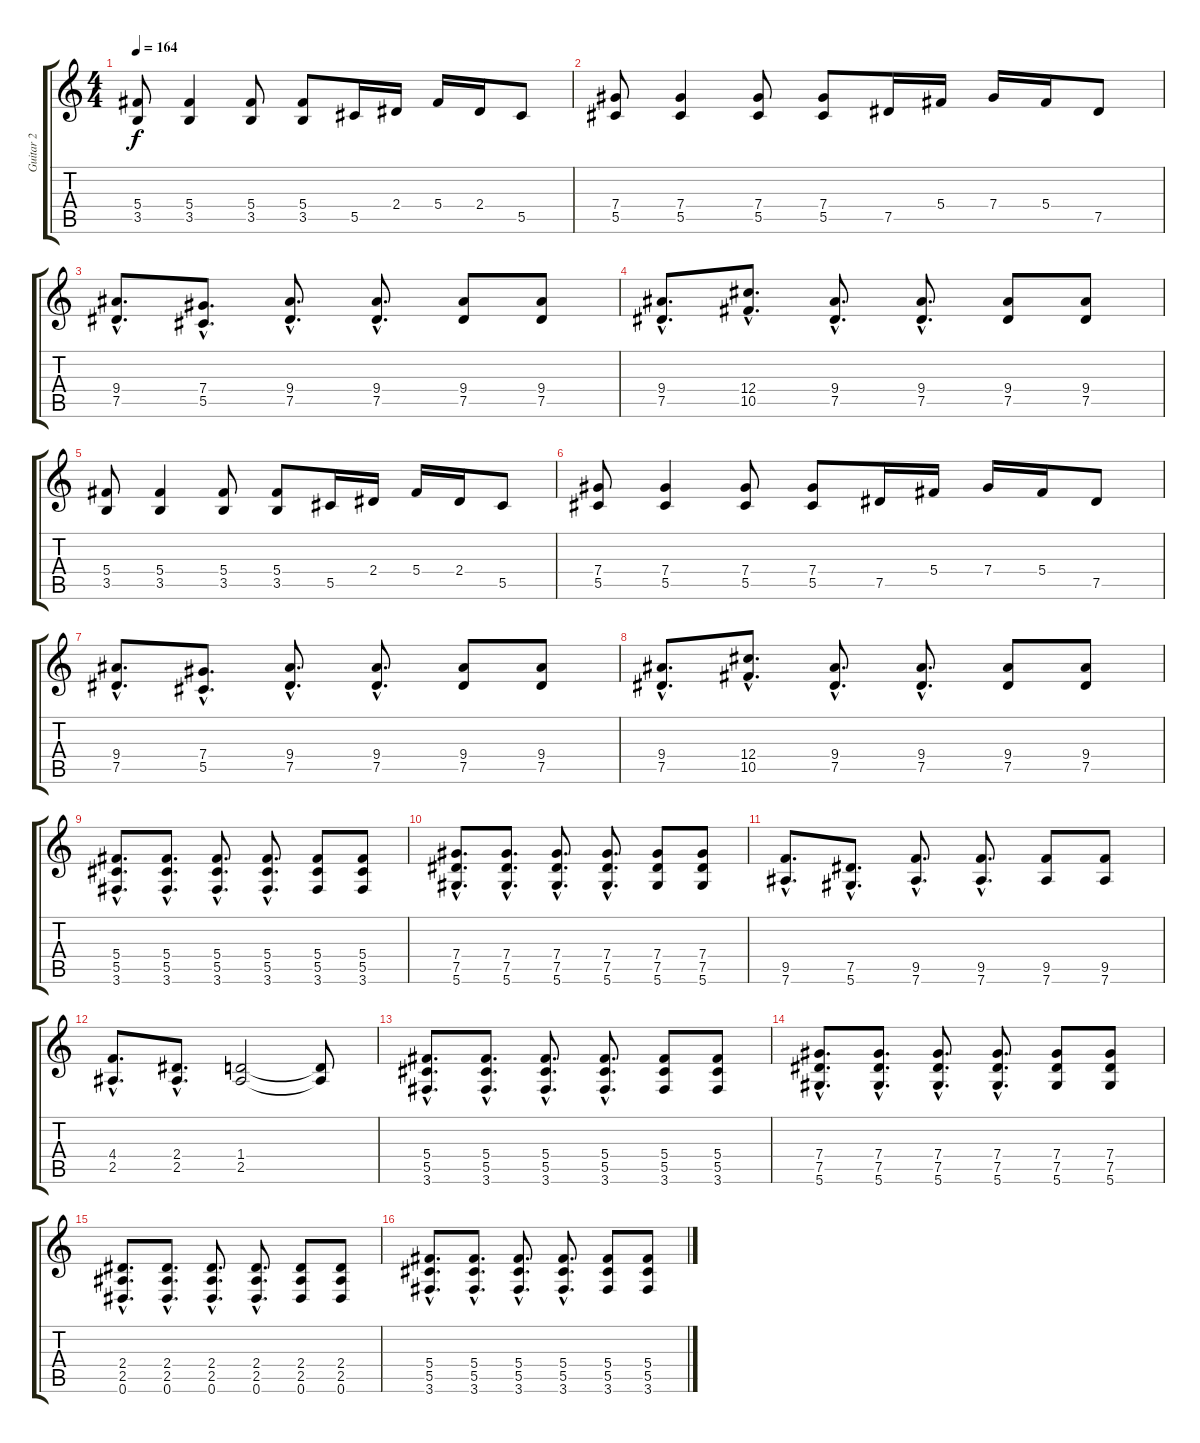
\track ("Guitar 2" "Guitar 2") {instrument distortionguitar}
\staff {score tabs}
\tuning (Eb4 Bb3 Gb3 Db3 Ab2 Eb2) {hide}
\ts (4 4)
\tempo 164
\clef g2
\ks c
(5.4 3.5).8{dy f} (5.4 3.5).4 (5.4 3.5).8 (5.4 3.5).8 5.5.16 2.4.16 5.4.16 2.4.16 5.5.8 |
(7.4 5.5).8 (7.4 5.5).4 (7.4 5.5).8 (7.4 5.5).8 7.5.16 5.4.16 7.4.16 5.4.16 7.5.8 |
(9.4{hac} 7.5{hac}).8{d} (7.4{hac} 5.5{hac}).8{d} (9.4{hac} 7.5{hac}).8{d} (9.4{hac} 7.5{hac}).8{d} (9.4 7.5).8 (9.4 7.5).8 |
(9.4{hac} 7.5{hac}).8{d} (12.4{hac} 10.5{hac}).8{d} (9.4{hac} 7.5{hac}).8{d} (9.4{hac} 7.5{hac}).8{d} (9.4 7.5).8 (9.4 7.5).8 |
(5.4 3.5).8 (5.4 3.5).4 (5.4 3.5).8 (5.4 3.5).8 5.5.16 2.4.16 5.4.16 2.4.16 5.5.8 |
(7.4 5.5).8 (7.4 5.5).4 (7.4 5.5).8 (7.4 5.5).8 7.5.16 5.4.16 7.4.16 5.4.16 7.5.8 |
(9.4{hac} 7.5{hac}).8{d} (7.4{hac} 5.5{hac}).8{d} (9.4{hac} 7.5{hac}).8{d} (9.4{hac} 7.5{hac}).8{d} (9.4 7.5).8 (9.4 7.5).8 |
(9.4{hac} 7.5{hac}).8{d} (12.4{hac} 10.5{hac}).8{d} (9.4{hac} 7.5{hac}).8{d} (9.4{hac} 7.5{hac}).8{d} (9.4 7.5).8 (9.4 7.5).8 |
(5.4{hac} 5.5{hac} 3.6{hac}).8{d} (5.4{hac} 5.5{hac} 3.6{hac}).8{d} (5.4{hac} 5.5{hac} 3.6{hac}).8{d} (5.4{hac} 5.5{hac} 3.6{hac}).8{d} (5.4 5.5 3.6).8 (5.4 5.5 3.6).8 |
(7.4{hac} 7.5{hac} 5.6{hac}).8{d} (7.4{hac} 7.5{hac} 5.6{hac}).8{d} (7.4{hac} 7.5{hac} 5.6{hac}).8{d} (7.4{hac} 7.5{hac} 5.6{hac}).8{d} (7.4 7.5 5.6).8 (7.4 7.5 5.6).8 |
(9.5{hac} 7.6{hac}).8{d} (7.5{hac} 5.6{hac}).8{d} (9.5{hac} 7.6{hac}).8{d} (9.5{hac} 7.6{hac}).8{d} (9.5 7.6).8 (9.5 7.6).8 |
(4.4{hac} 2.5{hac}).8{d} (2.4{hac} 2.5{hac}).8{d} (1.4 2.5).2 (1.4{t} 2.5{t}).8 |
(5.4{hac} 5.5{hac} 3.6{hac}).8{d} (5.4{hac} 5.5{hac} 3.6{hac}).8{d} (5.4{hac} 5.5{hac} 3.6{hac}).8{d} (5.4{hac} 5.5{hac} 3.6{hac}).8{d} (5.4 5.5 3.6).8 (5.4 5.5 3.6).8 |
(7.4{hac} 7.5{hac} 5.6{hac}).8{d} (7.4{hac} 7.5{hac} 5.6{hac}).8{d} (7.4{hac} 7.5{hac} 5.6{hac}).8{d} (7.4{hac} 7.5{hac} 5.6{hac}).8{d} (7.4 7.5 5.6).8 (7.4 7.5 5.6).8 |
(2.4{hac} 2.5{hac} 0.6{hac}).8{d} (2.4{hac} 2.5{hac} 0.6{hac}).8{d} (2.4{hac} 2.5{hac} 0.6{hac}).8{d} (2.4{hac} 2.5{hac} 0.6{hac}).8{d} (2.4 2.5 0.6).8 (2.4 2.5 0.6).8 |
(5.4{hac} 5.5{hac} 3.6{hac}).8{d} (5.4{hac} 5.5{hac} 3.6{hac}).8{d} (5.4{hac} 5.5{hac} 3.6{hac}).8{d} (5.4{hac} 5.5{hac} 3.6{hac}).8{d} (5.4 5.5 3.6).8 (5.4 5.5 3.6).8
